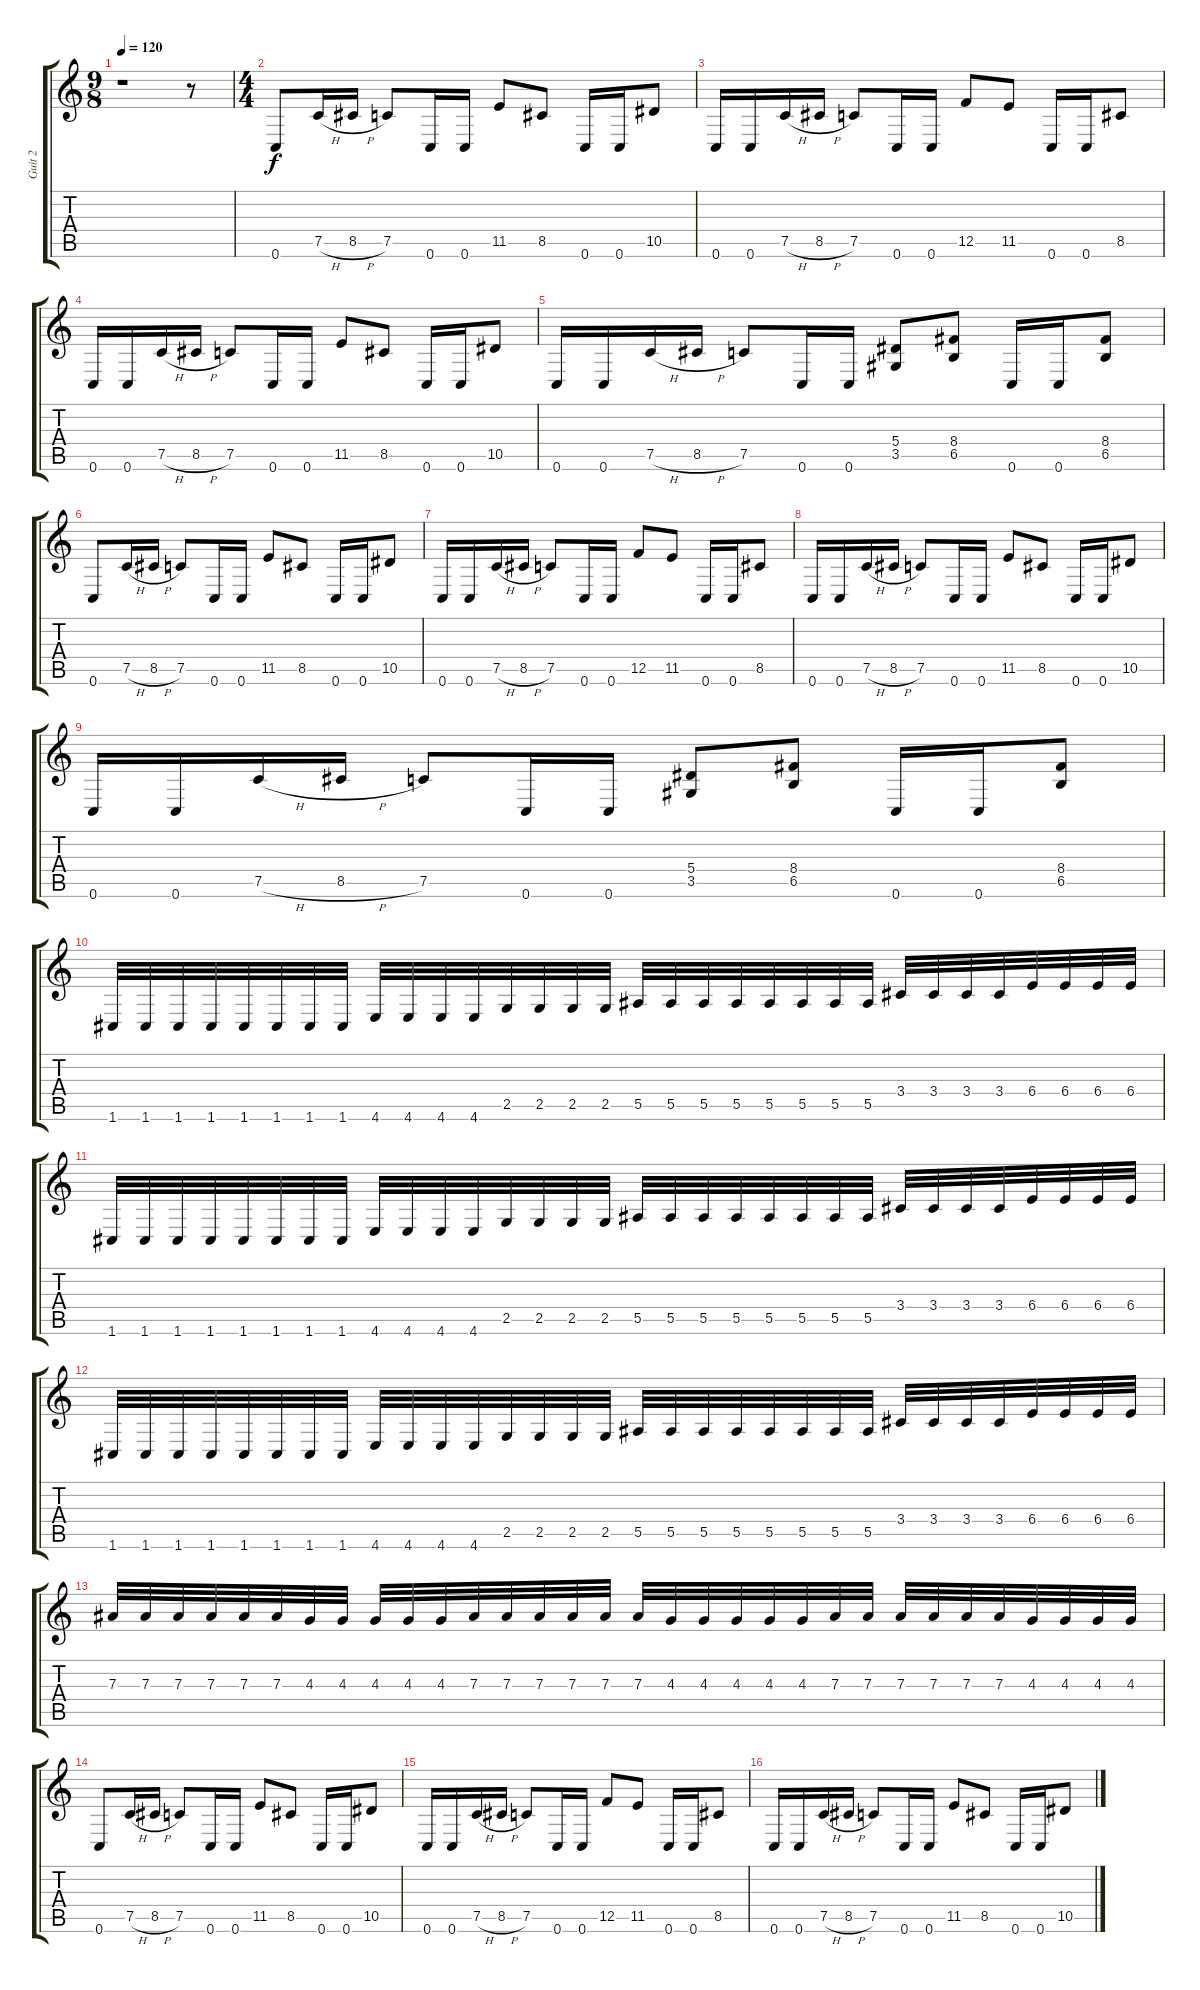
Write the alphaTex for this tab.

\track ("Guit 2" "Guit 2") {instrument distortionguitar}
\staff {score tabs}
\tuning (C4 G3 Eb3 Bb2 F2 C2) {hide}
\ts (9 8)
\tempo 120
\clef g2
\ks c
r.1{dy f instrument distortionguitar} r.8 |
\ts (4 4)
0.6.8 7.5{h}.16 8.5{h}.16 7.5.8 0.6.16 0.6.16 11.5.8 8.5.8 0.6.16 0.6.16 10.5.8 |
0.6.16 0.6.16 7.5{h}.16 8.5{h}.16 7.5.8 0.6.16 0.6.16 12.5.8 11.5.8 0.6.16 0.6.16 8.5.8 |
0.6.16 0.6.16 7.5{h}.16 8.5{h}.16 7.5.8 0.6.16 0.6.16 11.5.8 8.5.8 0.6.16 0.6.16 10.5.8 |
0.6.16 0.6.16 7.5{h}.16 8.5{h}.16 7.5.8 0.6.16 0.6.16 (5.4 3.5).8 (8.4 6.5).8 0.6.16 0.6.16 (8.4 6.5).8 |
0.6.8 7.5{h}.16 8.5{h}.16 7.5.8 0.6.16 0.6.16 11.5.8 8.5.8 0.6.16 0.6.16 10.5.8 |
0.6.16 0.6.16 7.5{h}.16 8.5{h}.16 7.5.8 0.6.16 0.6.16 12.5.8 11.5.8 0.6.16 0.6.16 8.5.8 |
0.6.16 0.6.16 7.5{h}.16 8.5{h}.16 7.5.8 0.6.16 0.6.16 11.5.8 8.5.8 0.6.16 0.6.16 10.5.8 |
0.6.16 0.6.16 7.5{h}.16 8.5{h}.16 7.5.8 0.6.16 0.6.16 (5.4 3.5).8 (8.4 6.5).8 0.6.16 0.6.16 (8.4 6.5).8 |
1.6.32 1.6.32 1.6.32 1.6.32 1.6.32 1.6.32 1.6.32 1.6.32 4.6.32 4.6.32 4.6.32 4.6.32 2.5.32 2.5.32 2.5.32 2.5.32 5.5.32 5.5.32 5.5.32 5.5.32 5.5.32 5.5.32 5.5.32 5.5.32 3.4.32 3.4.32 3.4.32 3.4.32 6.4.32 6.4.32 6.4.32 6.4.32 |
1.6.32 1.6.32 1.6.32 1.6.32 1.6.32 1.6.32 1.6.32 1.6.32 4.6.32 4.6.32 4.6.32 4.6.32 2.5.32 2.5.32 2.5.32 2.5.32 5.5.32 5.5.32 5.5.32 5.5.32 5.5.32 5.5.32 5.5.32 5.5.32 3.4.32 3.4.32 3.4.32 3.4.32 6.4.32 6.4.32 6.4.32 6.4.32 |
1.6.32 1.6.32 1.6.32 1.6.32 1.6.32 1.6.32 1.6.32 1.6.32 4.6.32 4.6.32 4.6.32 4.6.32 2.5.32 2.5.32 2.5.32 2.5.32 5.5.32 5.5.32 5.5.32 5.5.32 5.5.32 5.5.32 5.5.32 5.5.32 3.4.32 3.4.32 3.4.32 3.4.32 6.4.32 6.4.32 6.4.32 6.4.32 |
7.3.32 7.3.32 7.3.32 7.3.32 7.3.32 7.3.32 4.3.32 4.3.32 4.3.32 4.3.32 4.3.32 7.3.32 7.3.32 7.3.32 7.3.32 7.3.32 7.3.32 4.3.32 4.3.32 4.3.32 4.3.32 4.3.32 7.3.32 7.3.32 7.3.32 7.3.32 7.3.32 7.3.32 4.3.32 4.3.32 4.3.32 4.3.32 |
0.6.8 7.5{h}.16 8.5{h}.16 7.5.8 0.6.16 0.6.16 11.5.8 8.5.8 0.6.16 0.6.16 10.5.8 |
0.6.16 0.6.16 7.5{h}.16 8.5{h}.16 7.5.8 0.6.16 0.6.16 12.5.8 11.5.8 0.6.16 0.6.16 8.5.8 |
0.6.16 0.6.16 7.5{h}.16 8.5{h}.16 7.5.8 0.6.16 0.6.16 11.5.8 8.5.8 0.6.16 0.6.16 10.5.8
